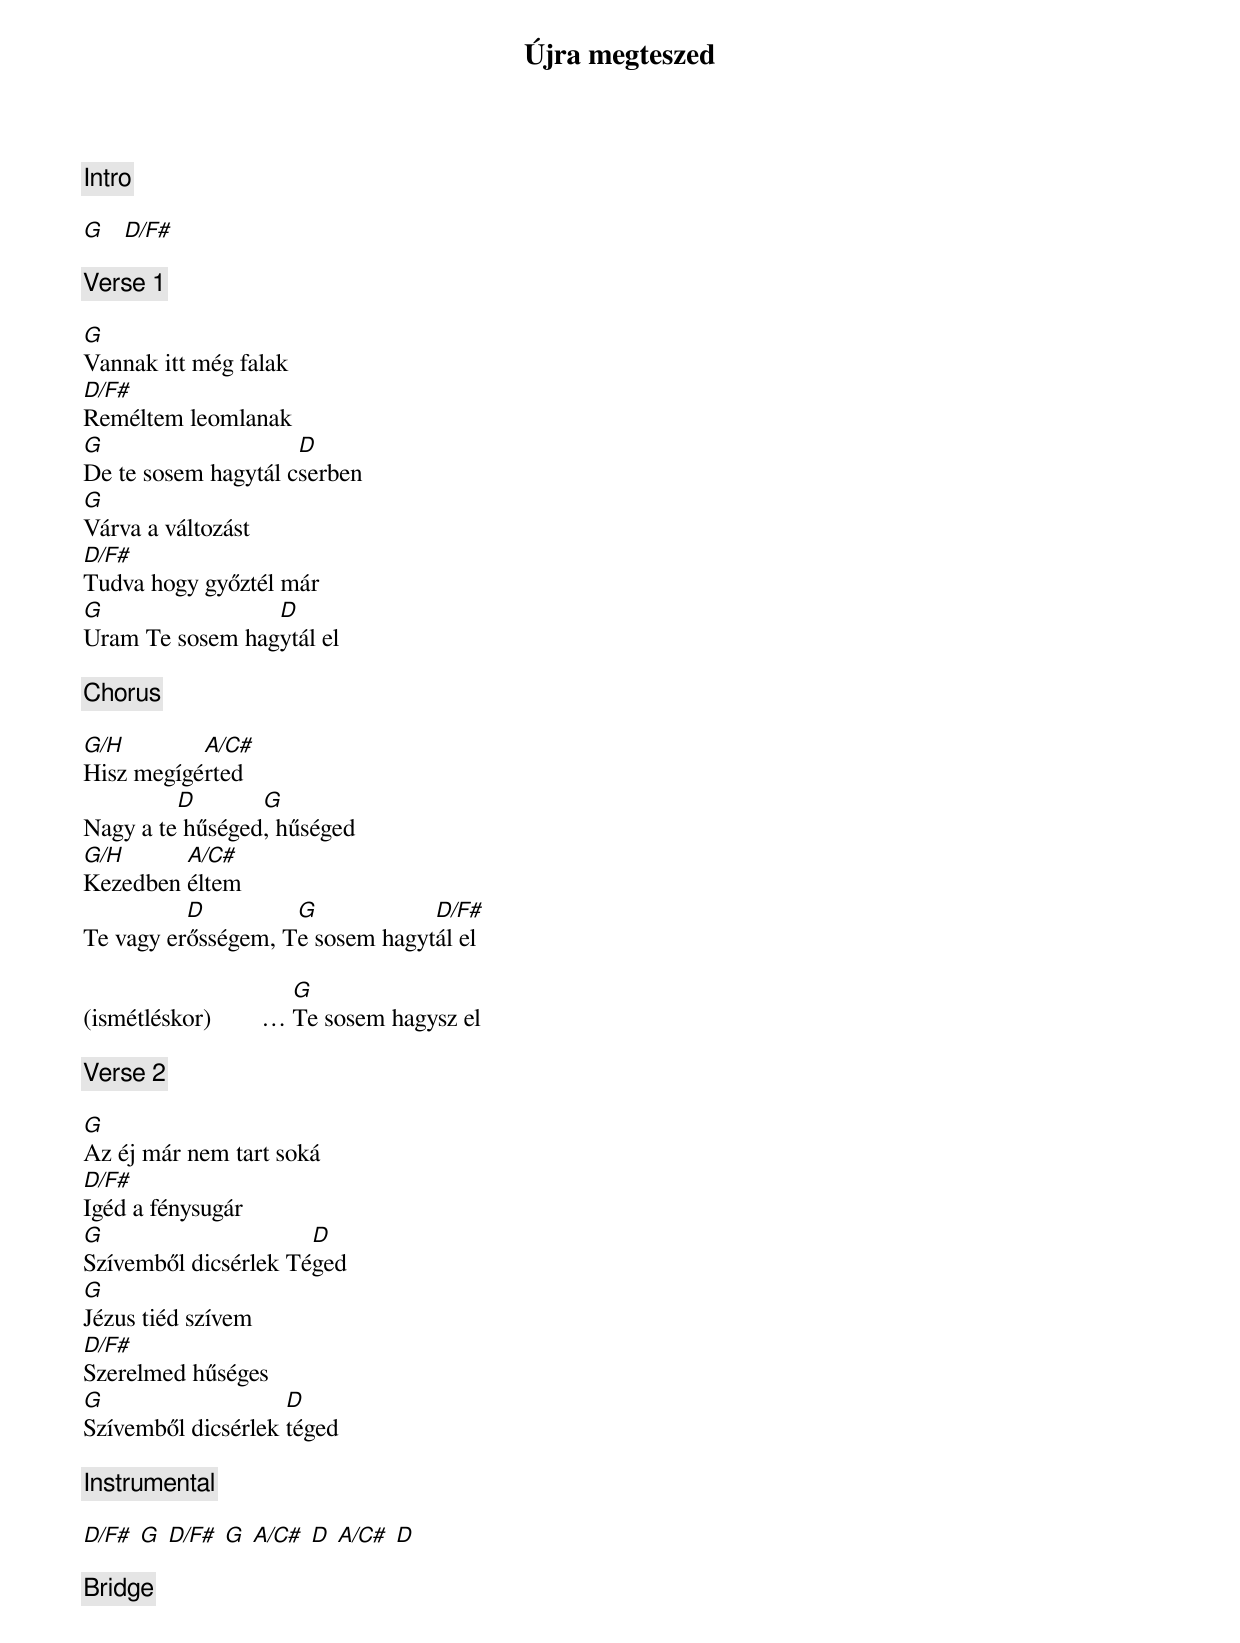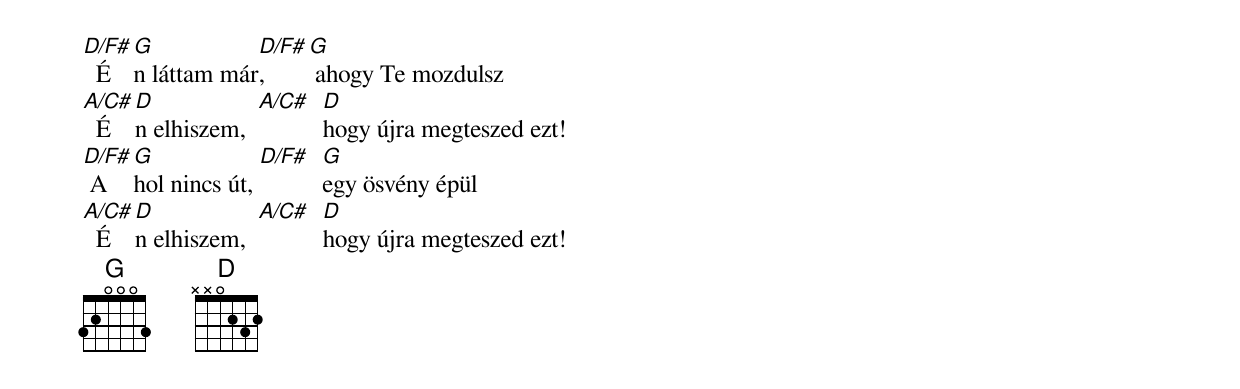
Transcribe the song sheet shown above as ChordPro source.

{title: Újra megteszed}
{subtitle: }

{c: Intro}

[G]   [D/F#]

{c: Verse 1}

[G]Vannak itt még falak
[D/F#]Reméltem leomlanak
[G]De te sosem hagytál c[D]serben
[G]Várva a változást
[D/F#]Tudva hogy győztél már
[G]Uram Te sosem hag[D]ytál el

{c: Chorus}

[G/H]Hisz megígé[A/C#]rted
Nagy a te[D] hűséged[G], hűséged
[G/H]Kezedben [A/C#]éltem
Te vagy er[D]ősségem, T[G]e sosem hagyt[D/F#]ál el

(ismétléskor)        … [G]Te sosem hagysz el

{c: Verse 2}

[G]Az éj már nem tart soká
[D/F#]Igéd a fénysugár
[G]Szívemből dicsérlek Té[D]ged
[G]Jézus tiéd szívem
[D/F#]Szerelmed hűséges
[G]Szívemből dicsérlek [D]téged

{c: Instrumental}

[D/F#] [G] [D/F#] [G] [A/C#] [D] [A/C#] [D]

{c: Bridge}

[D/F#]  É[G]n láttam már[D/F#],  [G] ahogy Te mozdulsz
[A/C#]  É[D]n elhiszem,  [A/C#]  [D]hogy újra megteszed ezt!
[D/F#] A[G]hol nincs út, [D/F#]  [G]egy ösvény épül
[A/C#]  É[D]n elhiszem,  [A/C#]  [D]hogy újra megteszed ezt!
